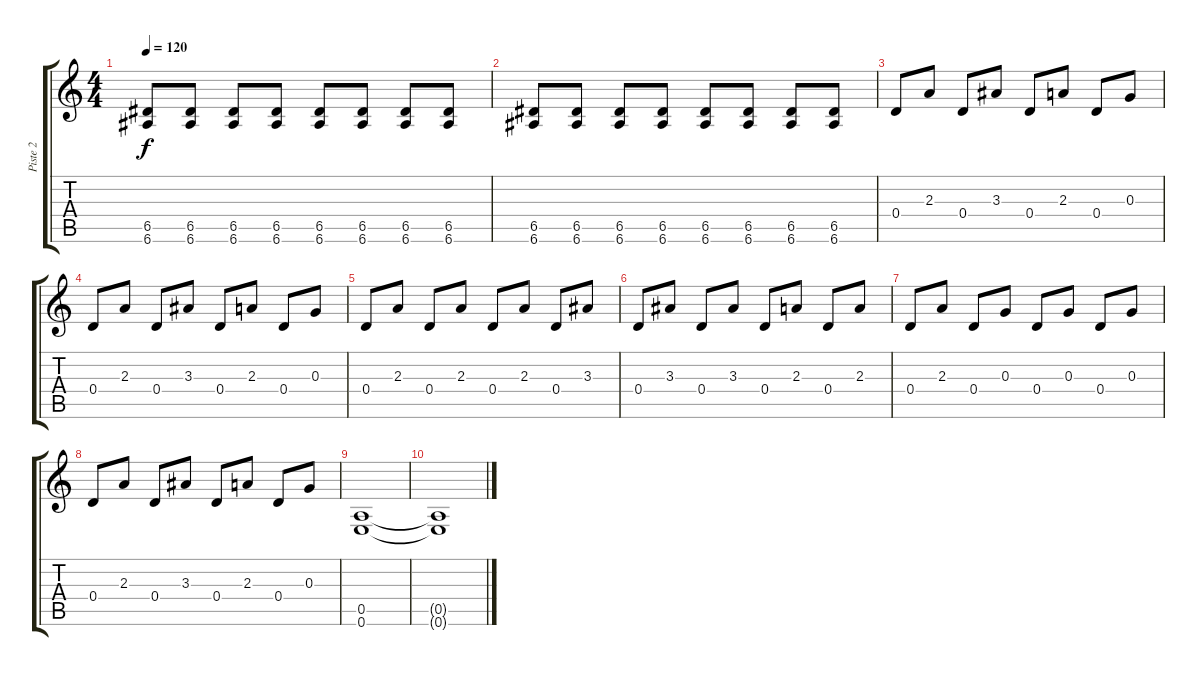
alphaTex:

\track ("Piste 2" "Piste 2") {instrument electricbassfinger}
\staff {score tabs}
\tuning (E4 B3 G3 D3 A2 E2) {hide}
\ts (4 4)
\tempo 120
\clef g2
\ks c
(6.5 6.6).8{dy f} (6.5 6.6).8 (6.5 6.6).8 (6.5 6.6).8 (6.5 6.6).8 (6.5 6.6).8 (6.5 6.6).8 (6.5 6.6).8 |
(6.5 6.6).8 (6.5 6.6).8 (6.5 6.6).8 (6.5 6.6).8 (6.5 6.6).8 (6.5 6.6).8 (6.5 6.6).8 (6.5 6.6).8 |
0.4.8 2.3.8 0.4.8 3.3.8 0.4.8 2.3.8 0.4.8 0.3.8 |
0.4.8 2.3.8 0.4.8 3.3.8 0.4.8 2.3.8 0.4.8 0.3.8 |
0.4.8 2.3.8 0.4.8 2.3.8 0.4.8 2.3.8 0.4.8 3.3.8 |
0.4.8 3.3.8 0.4.8 3.3.8 0.4.8 2.3.8 0.4.8 2.3.8 |
0.4.8 2.3.8 0.4.8 0.3.8 0.4.8 0.3.8 0.4.8 0.3.8 |
0.4.8 2.3.8 0.4.8 3.3.8 0.4.8 2.3.8 0.4.8 0.3.8 |
(0.5 0.6).1 |
(0.5{t} 0.6{t}).1
